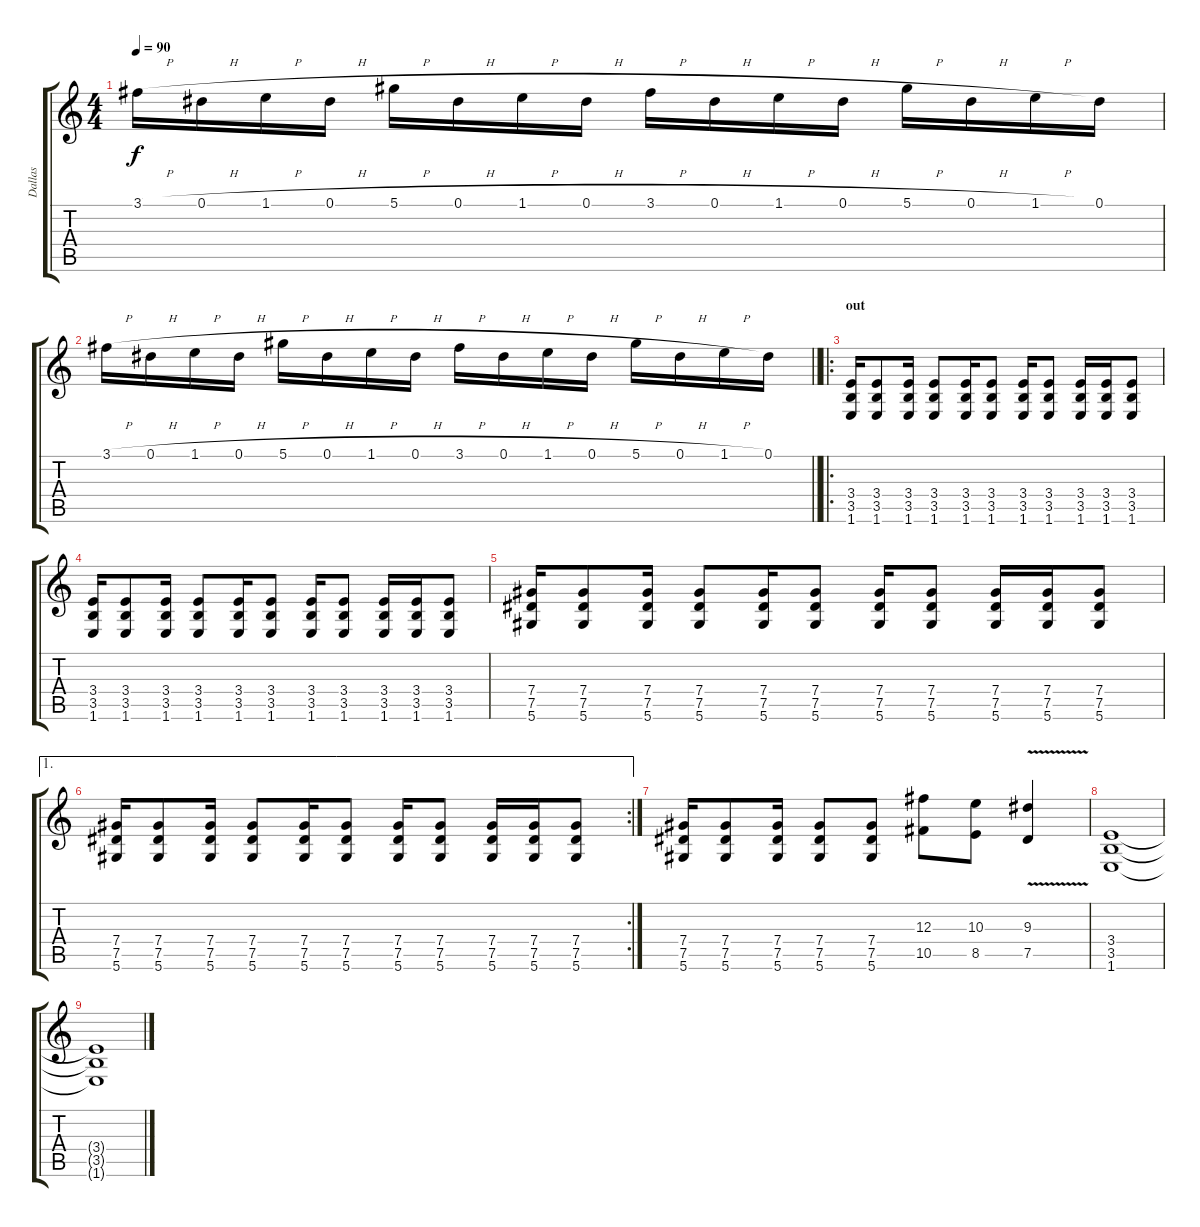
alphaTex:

\track ("Dallas" "Dallas") {instrument distortionguitar}
\staff {score tabs}
\tuning (Eb4 Bb3 Gb3 Db3 Ab2 Eb2) {hide}
\ts (4 4)
\tempo 90
\clef g2
\ks c
3.1{h}.16{dy f} 0.1{h}.16 1.1{h}.16 0.1{h}.16 5.1{h}.16 0.1{h}.16 1.1{h}.16 0.1{h}.16 3.1{h}.16 0.1{h}.16 1.1{h}.16 0.1{h}.16 5.1{h}.16 0.1{h}.16 1.1{h}.16 0.1.16 |
\barLineRight lightlight
3.1{h}.16 0.1{h}.16 1.1{h}.16 0.1{h}.16 5.1{h}.16 0.1{h}.16 1.1{h}.16 0.1{h}.16 3.1{h}.16 0.1{h}.16 1.1{h}.16 0.1{h}.16 5.1{h}.16 0.1{h}.16 1.1{h}.16 0.1.16 |
\ro
\section ("" "out")
(3.4 3.5 1.6).16 (3.4 3.5 1.6).8 (3.4 3.5 1.6).16 (3.4 3.5 1.6).8 (3.4 3.5 1.6).16 (3.4 3.5 1.6).8 (3.4 3.5 1.6).16 (3.4 3.5 1.6).8 (3.4 3.5 1.6).16 (3.4 3.5 1.6).16 (3.4 3.5 1.6).8 |
(3.4 3.5 1.6).16 (3.4 3.5 1.6).8 (3.4 3.5 1.6).16 (3.4 3.5 1.6).8 (3.4 3.5 1.6).16 (3.4 3.5 1.6).8 (3.4 3.5 1.6).16 (3.4 3.5 1.6).8 (3.4 3.5 1.6).16 (3.4 3.5 1.6).16 (3.4 3.5 1.6).8 |
(7.4 7.5 5.6).16 (7.4 7.5 5.6).8 (7.4 7.5 5.6).16 (7.4 7.5 5.6).8 (7.4 7.5 5.6).16 (7.4 7.5 5.6).8 (7.4 7.5 5.6).16 (7.4 7.5 5.6).8 (7.4 7.5 5.6).16 (7.4 7.5 5.6).16 (7.4 7.5 5.6).8 |
\ae 1
\rc 2
(7.4 7.5 5.6).16 (7.4 7.5 5.6).8 (7.4 7.5 5.6).16 (7.4 7.5 5.6).8 (7.4 7.5 5.6).16 (7.4 7.5 5.6).8 (7.4 7.5 5.6).16 (7.4 7.5 5.6).8 (7.4 7.5 5.6).16 (7.4 7.5 5.6).16 (7.4 7.5 5.6).8 |
(7.4 7.5 5.6).16 (7.4 7.5 5.6).8 (7.4 7.5 5.6).16 (7.4 7.5 5.6).8 (7.4 7.5 5.6).8 (12.3 10.5).8 (10.3 8.5).8 (9.3{v} 7.5{v}).4 |
(3.4 3.5 1.6).1 |
(3.4{t} 3.5{t} 1.6{t}).1
